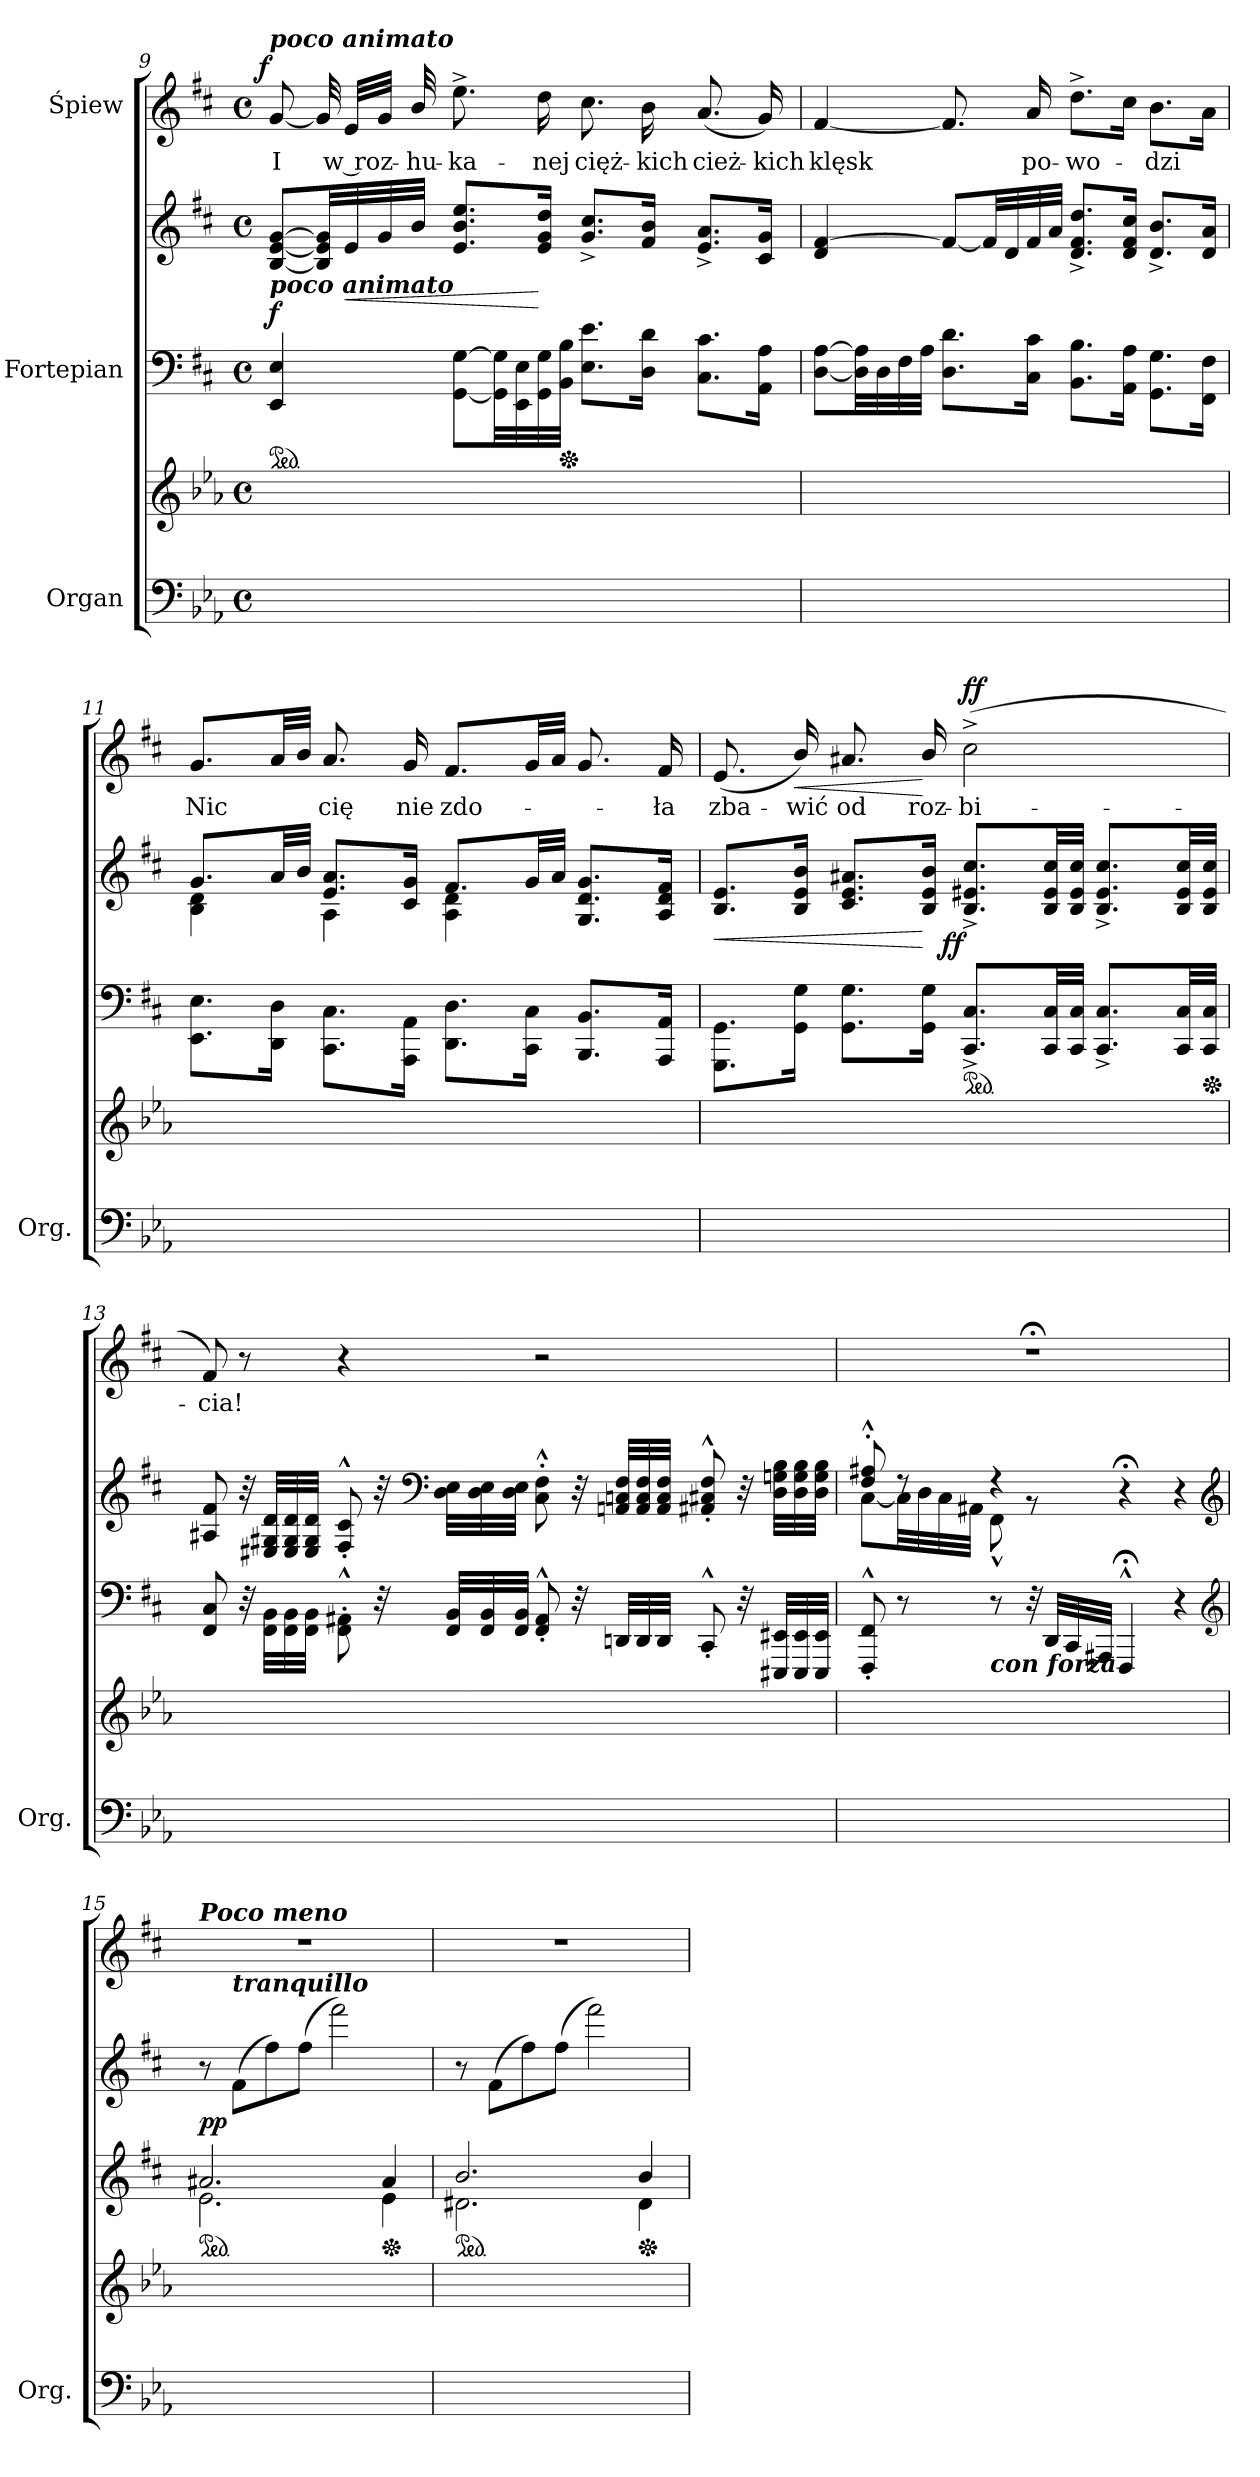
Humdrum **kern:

**kern	**kern	**kern	**kern	**dynam	**kern	**text	**dynam
*part3	*part3	*part2	*part2	*part2	*part1	*part1	*part1
*staff5	*staff4	*staff3	*staff2	*staff2/3	*staff1	*staff1	*staff1
*I"Organ	*	*I"Fortepian	*	*	*I"Śpiew	*	*
*I'Org.	*	*	*	*	*	*	*
*clefF4	*clefG2	*clefF4	*clefG2	*	*clefG2	*	*
*ITrd1c1	*ITrd1c1	*	*	*	*	*	*
*k[f#c#]	*k[f#c#]	*k[f#c#]	*k[f#c#]	*	*k[f#c#]	*	*
*M4/4	*M4/4	*M4/4	*M4/4	*	*M4/4	*	*
*met(c)	*met(c)	*met(c)	*met(c)	*	*met(c)	*	*
=9	=9	=9	=9	=9	=9	=9	=9
!	!	!	!	!	!LO:TX:a:Bi:t=poco animato	!	!
!	!	!	!LO:TX:b:Bi:t=poco animato	!	!	!	!
!	!	!	!	!	!	!	!LO:DY:b:rj
*	*	*ped	*	*	*	*	*
1ryy	1ryy	4EE/ 4E/	[8B/ [8e/ [8g/L	f	[8g/	I	f
.	.	.	32B]/ 32e]/ 32g]/LL	.	32g/]	.	.
.	.	.	32e/	<	32e/LLL	w roz-	.
.	.	.	32g/	.	32g/JJJ	.	.
.	.	.	32b/JJJ	.	32b/	-hu-	.
.	.	[8GG\ [8G\L	8.e/ 8.b/ 8.ee/L	.	8.ee^>\	-ka-	.
.	.	32GG]\ 32G]\LL	.	.	.	.	.
.	.	32EE\ 32E\	.	.	.	.	.
.	.	32GG\ 32G\	16e/ 16g/ 16dd/Jk	[	16dd\	-nej	.
*	*	*Xped	*	*	*	*	*
.	.	32BB\ 32B\JJJ	.	.	.	.	.
.	.	8.E\ 8.e\L	8.g^</ 8.cc#^</L	.	8.cc#\	cięż-	.
.	.	16D\ 16d\Jk	16f#/ 16b/Jk	.	16b\	-kich	.
.	.	8.C#\ 8.c#\L	8.e^</ 8.a^</L	.	(<8.a/	cież-	.
.	.	16AA\ 16A\Jk	16c#/ 16g/Jk	.	16g/)	-kich	.
=10	=10	=10	=10	=10	=10	=10	=10
1ryy	1ryy	[8D\ [8A\L	4d/ [<4f#/	.	[4f#/	klęsk	.
.	.	32D]\ 32A]\LL	.	.	.	.	.
.	.	32D\	.	.	.	.	.
.	.	32F#\	.	.	.	.	.
.	.	32A\JJJ	.	.	.	.	.
.	.	8.D\ 8.d\L	8f#/L_	.	8.f#/]	.	.
.	.	.	32f#/LL]	.	.	.	.
.	.	.	32d/	.	.	.	.
.	.	16C#\ 16c#\Jk	32f#/	.	16a/	po-	.
.	.	.	32a/JJJ	.	.	.	.
.	.	8.BB\ 8.B\L	8.d^</ 8.f#^</ 8.dd^</L	.	8.dd^>\L	-wo-	.
.	.	16AA\ 16A\Jk	16d/ 16f#/ 16cc#/Jk	.	16cc#\Jk	.	.
.	.	8.GG\ 8.G\L	8.d^</ 8.b^</L	.	8.b\L	-dzi	.
.	.	16FF#\ 16F#\Jk	16d/ 16a/Jk	.	16a\Jk	.	.
=11	=11	=11	=11	=11	=11	=11	=11
*	*	*	*^	*	*	*	*
1ryy	1ryy	8.EE\ 8.E\L	8.g/L	4B\ 4d\	.	8.g/L	Nic	.
.	.	16DD\ 16D\Jk	32a/LL	.	.	32a/LL	.	.
.	.	.	32b/JJJ	.	.	32b/JJJ	.	.
.	.	8.CC#\ 8.C#\L	8.e/ 8.a/L	4A\	.	8.a/	cię	.
.	.	16AAA\ 16AA\Jk	16c#/ 16g/Jk	.	.	16g/	nie	.
.	.	8.DD\ 8.D\L	8.f#/L	4A\ 4d\	.	8.f#/L	zdo-	.
.	.	16CC#\ 16C#\Jk	32g/LL	.	.	32g/LL	.	.
.	.	.	32a/JJJ	.	.	32a/JJJ	.	.
.	.	8.BBB/ 8.BB/L	8.G/ 8.d/ 8.g/L	4ryy	.	8.g/	.	.
.	.	16AAA/ 16AA/Jk	16A/ 16d/ 16f#/Jk	.	.	16f#/	-ła	.
*	*	*	*v	*v	*	*	*	*
=12	=12	=12	=12	=12	=12	=12	=12
1ryy	1ryy	8.GGG\ 8.GG\L	8.B/ 8.e/L	<	(>8.e/	zba-	.
!	!	!	!	!	!	!	!LO:HP:b
.	.	16GG\ 16G\Jk	16B/ 16e/ 16b/Jk	.	16b/)	-wić	<
.	.	8.GG\ 8.G\L	8.c#/ 8.e/ 8.a#X/L	.	8.a#X/	od	.
.	.	16GG\ 16G\Jk	16B/ 16e/ 16b/Jk	[	16b/	roz-	[
!	!	!	!	!LO:DY:b:rj	!	!	!LO:DY:a
*	*	*ped	*	*	*	*	*
.	.	8.CC#^</ 8.C#^</L	8.B^</ 8.e#X^</ 8.cc#^</L	ff	(>2cc#^>\	-bi-	ff
.	.	32CC#/ 32C#/LL	32B/ 32e#/ 32cc#/LL	.	.	.	.
.	.	32CC#/ 32C#/JJJ	32B/ 32e#/ 32cc#/JJJ	.	.	.	.
.	.	8.CC#^</ 8.C#^</L	8.B^</ 8.e#^</ 8.cc#^</L	.	.	.	.
.	.	32CC#/ 32C#/LL	32B/ 32e#/ 32cc#/LL	.	.	.	.
*	*	*Xped	*	*	*	*	*
.	.	32CC#/ 32C#/JJJ	32B/ 32e#/ 32cc#/JJJ	.	.	.	.
=13	=13	=13	=13	=13	=13	=13	=13
1ryy	1ryy	8FF#/ 8C#/	8A#X/ 8f#/	.	8f#/)	-cia!	.
.	.	32r	32r	.	8r	.	.
.	.	32FF#\ 32BB\LLL	32E#X/ 32G#X/ 32d/LLL	.	.	.	.
.	.	32FF#\ 32BB\	32E#/ 32G#/ 32d/	.	.	.	.
.	.	32FF#\ 32BB\JJJ	32E#/ 32G#/ 32d/JJJ	.	.	.	.
.	.	8FF#'<^^<\ 8AA#X'<^^<\	8F#'>^^>/ 8c#'>^^>/	.	4r	.	.
.	.	32r	32r	.	.	.	.
*	*	*	*clefF4	*	*	*	*
.	.	32FF#/ 32BB/LLL	32D\ 32E#\LLL	.	.	.	.
.	.	32FF#/ 32BB/	32D\ 32E#\	.	.	.	.
.	.	32FF#/ 32BB/JJJ	32D\ 32E#\JJJ	.	.	.	.
.	.	8FF#'<^^</ 8AA#'<^^</	8C#'>^^>\ 8F#'>^^>\	.	2r	.	.
.	.	32r	32r	.	.	.	.
.	.	32DDn/LLL	32AAn/ 32Cn/ 32F#/LLL	.	.	.	.
.	.	32DD/	32AA/ 32C/ 32F#/	.	.	.	.
.	.	32DD/JJJ	32AA/ 32C/ 32F#/JJJ	.	.	.	.
.	.	8CC#'<^^</	8AA#X'>^^>/ 8C#X'>^^>/ 8F#'>^^>/	.	.	.	.
.	.	32r	32r	.	.	.	.
.	.	32EEE#X/ 32EE#X/LLL	32D\ 32Gn\ 32B\LLL	.	.	.	.
.	.	32EEE#/ 32EE#/	32D\ 32G\ 32B\	.	.	.	.
.	.	32EEE#/ 32EE#/JJJ	32D\ 32G\ 32B\JJJ	.	.	.	.
=14	=14	=14	=14	=14	=14	=14	=14
*	*	*	*^	*	*	*	*
1ryy	1ryy	8FFF#'<^^</ 8FF#'<^^</	8F#'>^^>/ 8A#X'>^^>/	[8C#\L	.	1r;<	.	.
.	.	8r	8rF	32C#\LL]	.	.	.	.
.	.	.	.	32D\	.	.	.	.
.	.	.	.	32C#\	.	.	.	.
.	.	.	.	32AA#X\JJJ	.	.	.	.
!	!	!LO:TX:b:Bi:t=con forza	!	!	!	!	!	!
.	.	8r	4rF	8FF#^^>\	.	.	.	.
.	.	32r	.	8rBB	.	.	.	.
.	.	32DD/LLL	.	.	.	.	.	.
.	.	32CC#/	.	.	.	.	.	.
.	.	32AAA#X/JJJ	.	.	.	.	.	.
.	.	4FFF#;<^^</	4r;<	4rEEyy	.	.	.	.
.	.	4r	4r	4rEEyy	.	.	.	.
*	*	*	*v	*v	*	*	*	*
*	*	*clefG2	*clefG2	*	*	*	*
=15	=15	=15	=15	=15	=15	=15	=15
*	*	*^	*^	*	*	*	*
!	!	!	!	!	!	!	!LO:TX:a:Bi:t=Poco meno	!	!
*	*	*	*	*v	*v	*	*	*	*
*	*	*ped	*	*	*	*	*	*
1ryy	1ryy	2.a#X/	2.e\	8r	pp	1r	.	.
!	!	!	!	!LO:TX:a:Bi:t=tranquillo	!	!	!	!
.	.	.	.	(>8f#\L	.	.	.	.
.	.	.	.	8ff#\)	.	.	.	.
.	.	.	.	(>8ff#\J	.	.	.	.
.	.	.	.	2fff#\)	.	.	.	.
*	*	*Xped	*	*	*	*	*	*
.	.	4a#/	4e\	.	.	.	.	.
=16	=16	=16	=16	=16	=16	=16	=16	=16
*	*	*ped	*	*	*	*	*	*
1ryy	1ryy	2.b/	2.d#X\	8r	.	1r	.	.
.	.	.	.	(>8f#\L	.	.	.	.
.	.	.	.	8ff#\)	.	.	.	.
.	.	.	.	(>8ff#\J	.	.	.	.
.	.	.	.	2fff#\)	.	.	.	.
*	*	*Xped	*	*	*	*	*	*
.	.	4b/	4d#\	.	.	.	.	.
*	*	*v	*v	*	*	*	*	*
=	=	=	=	=	=	=	=
*-	*-	*-	*-	*-	*-	*-	*-
